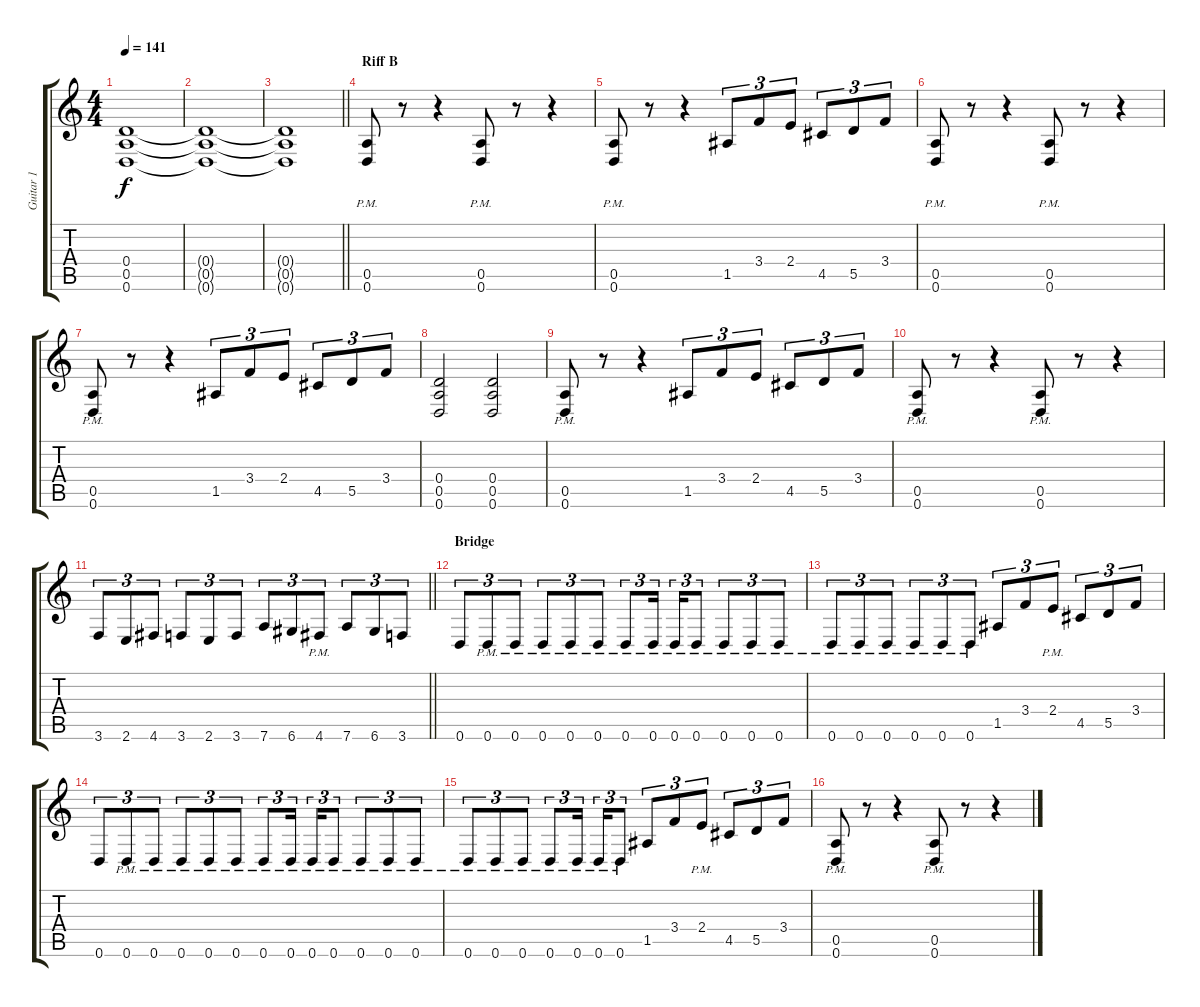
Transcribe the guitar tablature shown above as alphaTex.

\track ("Guitar 1" "Guitar 1") {instrument distortionguitar}
\staff {score tabs}
\tuning (E4 B3 G3 D3 A2 D2) {hide}
\ts (4 4)
\tempo 141
\clef g2
\ks c
(0.4{t} 0.5{t} 0.6{t}).1{dy f} |
(0.4{t} 0.5{t} 0.6{t}).1 |
\barLineRight lightlight
(0.4{t} 0.5{t} 0.6{t}).1 |
\section ("" "Riff B")
(0.5 0.6{pm}).8 r.8 r.4 (0.5 0.6{pm}).8 r.8 r.4 |
(0.5 0.6{pm}).8 r.8 r.4 1.5.8{tu (3 2)} 3.4.8{tu (3 2)} 2.4.8{tu (3 2)} 4.5.8{tu (3 2)} 5.5.8{tu (3 2)} 3.4.8{tu (3 2)} |
(0.5{pm} 0.6).8 r.8 r.4 (0.5{pm} 0.6).8 r.8 r.4 |
(0.5{pm} 0.6).8 r.8 r.4 1.5.8{tu (3 2)} 3.4.8{tu (3 2)} 2.4.8{tu (3 2)} 4.5.8{tu (3 2)} 5.5.8{tu (3 2)} 3.4.8{tu (3 2)} |
(0.4 0.5 0.6).2 (0.4 0.5 0.6).2 |
(0.5{pm} 0.6).8 r.8 r.4 1.5.8{tu (3 2)} 3.4.8{tu (3 2)} 2.4.8{tu (3 2)} 4.5.8{tu (3 2)} 5.5.8{tu (3 2)} 3.4.8{tu (3 2)} |
(0.5 0.6{pm}).8 r.8 r.4 (0.5 0.6{pm}).8 r.8 r.4 |
\barLineRight lightlight
3.6.8{tu (3 2)} 2.6.8{tu (3 2)} 4.6.8{tu (3 2)} 3.6.8{tu (3 2)} 2.6.8{tu (3 2)} 3.6.8{tu (3 2)} 7.6.8{tu (3 2)} 6.6.8{tu (3 2)} 4.6{pm}.8{tu (3 2)} 7.6.8{tu (3 2)} 6.6.8{tu (3 2)} 3.6.8{tu (3 2)} |
\section ("" "Bridge")
0.6.8{tu (3 2)} 0.6{pm}.8{tu (3 2)} 0.6{pm}.8{tu (3 2)} 0.6{pm}.8{tu (3 2)} 0.6{pm}.8{tu (3 2)} 0.6{pm}.8{tu (3 2)} 0.6{pm}.8{tu (3 2)} 0.6{pm}.16{tu (3 2) beam splitsecondary} 0.6{pm}.16{tu (3 2)} 0.6{pm}.8{tu (3 2)} 0.6{pm}.8{tu (3 2)} 0.6{pm}.8{tu (3 2)} 0.6{pm}.8{tu (3 2)} |
0.6{pm}.8{tu (3 2)} 0.6{pm}.8{tu (3 2)} 0.6{pm}.8{tu (3 2)} 0.6{pm}.8{tu (3 2)} 0.6{pm}.8{tu (3 2)} 0.6{pm}.8{tu (3 2)} 1.5.8{tu (3 2)} 3.4.8{tu (3 2)} 2.4{pm}.8{tu (3 2)} 4.5.8{tu (3 2)} 5.5.8{tu (3 2)} 3.4.8{tu (3 2)} |
0.6.8{tu (3 2)} 0.6{pm}.8{tu (3 2)} 0.6{pm}.8{tu (3 2)} 0.6{pm}.8{tu (3 2)} 0.6{pm}.8{tu (3 2)} 0.6{pm}.8{tu (3 2)} 0.6{pm}.8{tu (3 2)} 0.6{pm}.16{tu (3 2) beam splitsecondary} 0.6{pm}.16{tu (3 2)} 0.6{pm}.8{tu (3 2)} 0.6{pm}.8{tu (3 2)} 0.6{pm}.8{tu (3 2)} 0.6{pm}.8{tu (3 2)} |
0.6{pm}.8{tu (3 2)} 0.6{pm}.8{tu (3 2)} 0.6{pm}.8{tu (3 2)} 0.6{pm}.8{tu (3 2)} 0.6{pm}.16{tu (3 2) beam splitsecondary} 0.6{pm}.16{tu (3 2)} 0.6{pm}.8{tu (3 2)} 1.5.8{tu (3 2)} 3.4.8{tu (3 2)} 2.4{pm}.8{tu (3 2)} 4.5.8{tu (3 2)} 5.5.8{tu (3 2)} 3.4.8{tu (3 2)} |
(0.5{pm} 0.6).8 r.8 r.4 (0.5{pm} 0.6).8 r.8 r.4
